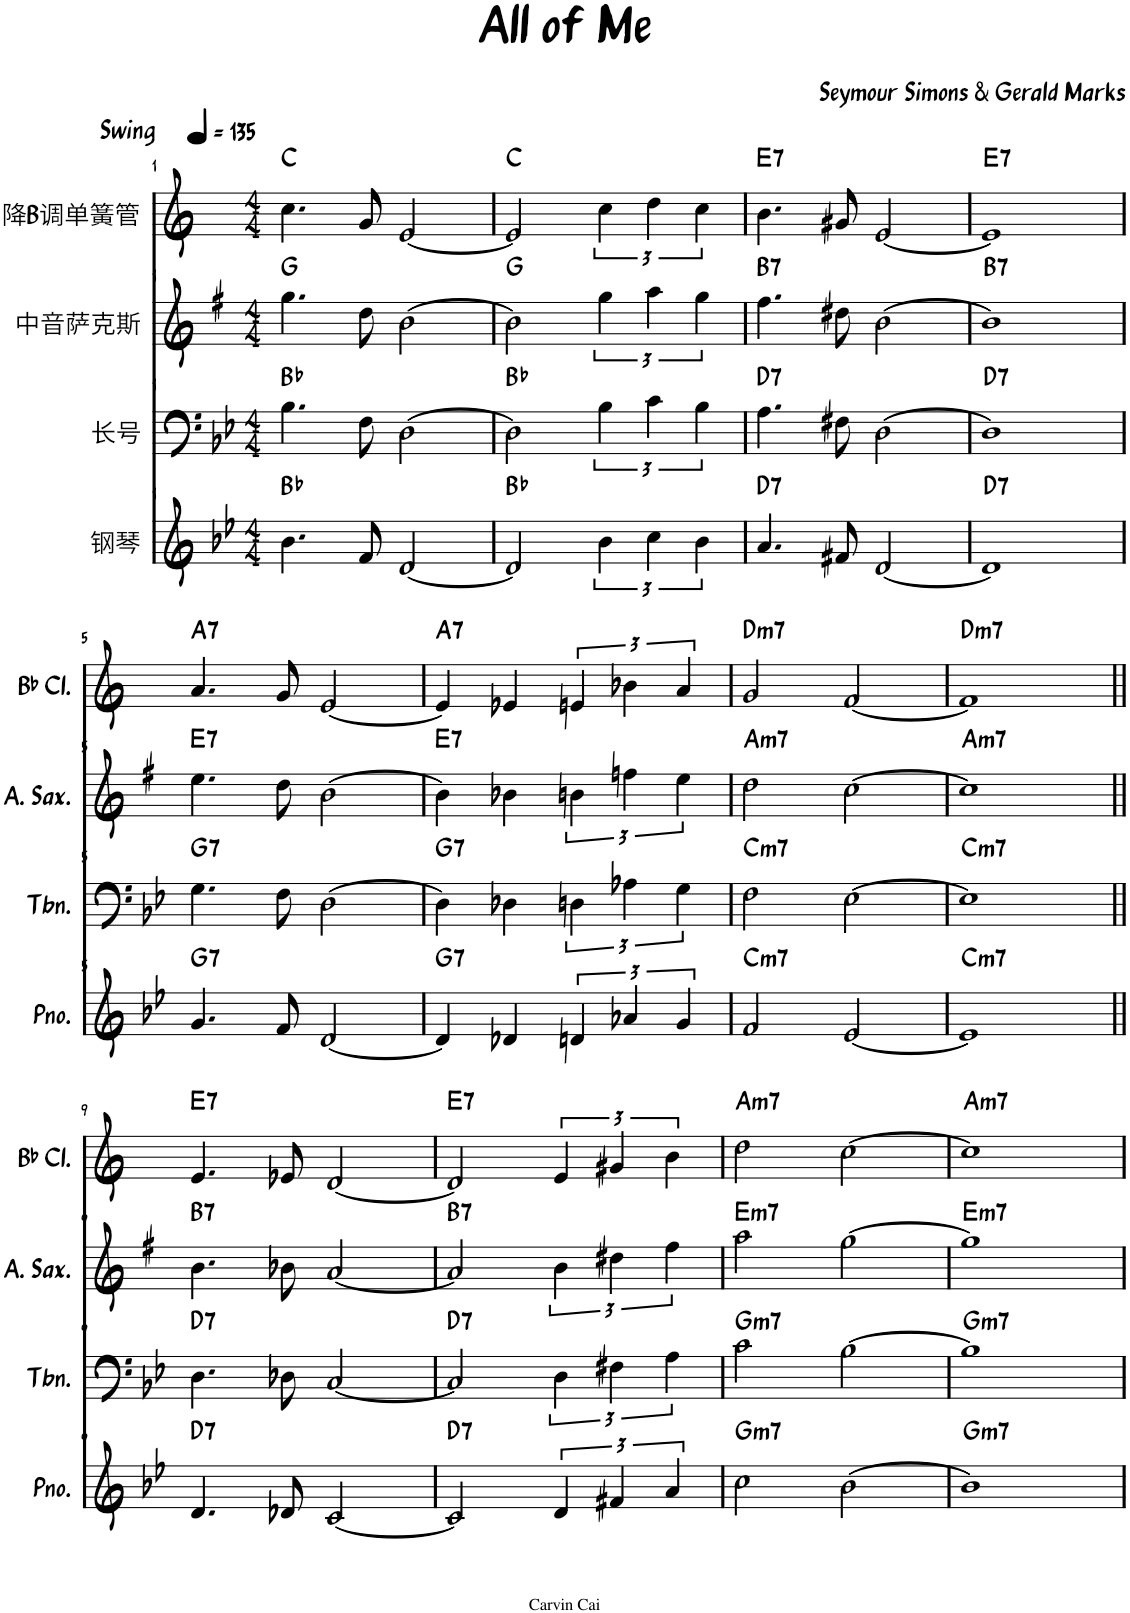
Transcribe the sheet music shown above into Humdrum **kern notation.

**kern	**harte	**kern	**harte	**kern	**harte	**kern	**harte
*part4	*part4	*part3	*part3	*part2	*part2	*part1	*part1
*staff4	*	*staff3	*	*staff2	*	*staff1	*
*I"钢琴	*	*I"长号	*	*I"中音萨克斯	*	*I"降B调单簧管	*
*clefG2	*	*clefF4	*	*clefG2	*	*clefG2	*
*	*	*	*	*Trd5c9	*	*Trd1c2	*
*k[b-e-]	*	*k[b-e-]	*	*k[f#]	*	*k[]	*
*M4/4	*	*M4/4	*	*M4/4	*	*M4/4	*
*MM135	*	*MM135	*	*MM135	*	*MM135	*
=1	=1	=1	=1	=1	=1	=1	=1
!	!	!	!	!	!	!LO:TX:a:B:t=Swing	!
4.b-\	Bb:maj	4.B-\	Bb:maj	4.gg\	G:maj	4.cc\	C:maj
8f/	.	8F\	.	8dd\	.	8g/	.
[2d/	.	[2D\	.	[2b\	.	[2e/	.
=2	=2	=2	=2	=2	=2	=2	=2
2d/]	Bb:maj	2D\]	Bb:maj	2b\]	G:maj	2e/]	C:maj
6b-\	.	6B-\	.	6gg\	.	6cc\	.
6cc\	.	6c\	.	6aa\	.	6dd\	.
6b-\	.	6B-\	.	6gg\	.	6cc\	.
=3	=3	=3	=3	=3	=3	=3	=3
!	!LO:H:kt=7	!	!LO:H:kt=7	!	!LO:H:kt=7	!	!LO:H:kt=7
4.a/	D:7	4.A\	D:7	4.ff#\	B:7	4.b\	E:7
8f#X/	.	8F#X\	.	8dd#X\	.	8g#X/	.
[2d/	.	[2D\	.	[2b\	.	[2e/	.
=4	=4	=4	=4	=4	=4	=4	=4
!	!LO:H:kt=7	!	!LO:H:kt=7	!	!LO:H:kt=7	!	!LO:H:kt=7
1d]	D:7	1D]	D:7	1b]	B:7	1e]	E:7
!!LO:LB:g=z
=5	=5	=5	=5	=5	=5	=5	=5
!	!LO:H:kt=7	!	!LO:H:kt=7	!	!LO:H:kt=7	!	!LO:H:kt=7
4.g/	G:7	4.G\	G:7	4.ee\	E:7	4.a/	A:7
8f/	.	8F\	.	8dd\	.	8g/	.
[2d/	.	[2D\	.	[2b\	.	[2e/	.
=6	=6	=6	=6	=6	=6	=6	=6
!	!LO:H:kt=7	!	!LO:H:kt=7	!	!LO:H:kt=7	!	!LO:H:kt=7
4d/]	G:7	4D\]	G:7	4b\]	E:7	4e/]	A:7
4d-X/	.	4D-X\	.	4b-X\	.	4e-X/	.
6dn/	.	6Dn\	.	6bn\	.	6en/	.
6a-X/	.	6A-X\	.	6ffn\	.	6b-X\	.
6g/	.	6G\	.	6ee\	.	6a/	.
=7	=7	=7	=7	=7	=7	=7	=7
!	!LO:H:kt=m7	!	!LO:H:kt=m7	!	!LO:H:kt=m7	!	!LO:H:kt=m7
2f/	C:min7	2F\	C:min7	2dd\	A:min7	2g/	D:min7
[2e-/	.	[2E-\	.	[2cc\	.	[2f/	.
=8	=8	=8	=8	=8	=8	=8	=8
!	!LO:H:kt=m7	!	!LO:H:kt=m7	!	!LO:H:kt=m7	!	!LO:H:kt=m7
1e-]	C:min7	1E-]	C:min7	1cc]	A:min7	1f]	D:min7
!!LO:LB:g=z
=9||	=9||	=9||	=9||	=9||	=9||	=9||	=9||
!	!LO:H:kt=7	!	!LO:H:kt=7	!	!LO:H:kt=7	!	!LO:H:kt=7
4.d/	D:7	4.D\	D:7	4.b\	B:7	4.e/	E:7
8d-X/	.	8D-X\	.	8b-X\	.	8e-X/	.
[2c/	.	[2C/	.	[2a/	.	[2d/	.
=10	=10	=10	=10	=10	=10	=10	=10
!	!LO:H:kt=7	!	!LO:H:kt=7	!	!LO:H:kt=7	!	!LO:H:kt=7
2c/]	D:7	2C/]	D:7	2a/]	B:7	2d/]	E:7
6d/	.	6D\	.	6b\	.	6e/	.
6f#X/	.	6F#X\	.	6dd#X\	.	6g#X/	.
6a/	.	6A\	.	6ff#\	.	6b\	.
=11	=11	=11	=11	=11	=11	=11	=11
!	!LO:H:kt=m7	!	!LO:H:kt=m7	!	!LO:H:kt=m7	!	!LO:H:kt=m7
2cc\	G:min7	2c\	G:min7	2aa\	E:min7	2dd\	A:min7
[2b-\	.	[2B-\	.	[2gg\	.	[2cc\	.
=12	=12	=12	=12	=12	=12	=12	=12
!	!LO:H:kt=m7	!	!LO:H:kt=m7	!	!LO:H:kt=m7	!	!LO:H:kt=m7
1b-]	G:min7	1B-]	G:min7	1gg]	E:min7	1cc]	A:min7
=	=	=	=	=	=	=	=
*-	*-	*-	*-	*-	*-	*-	*-
